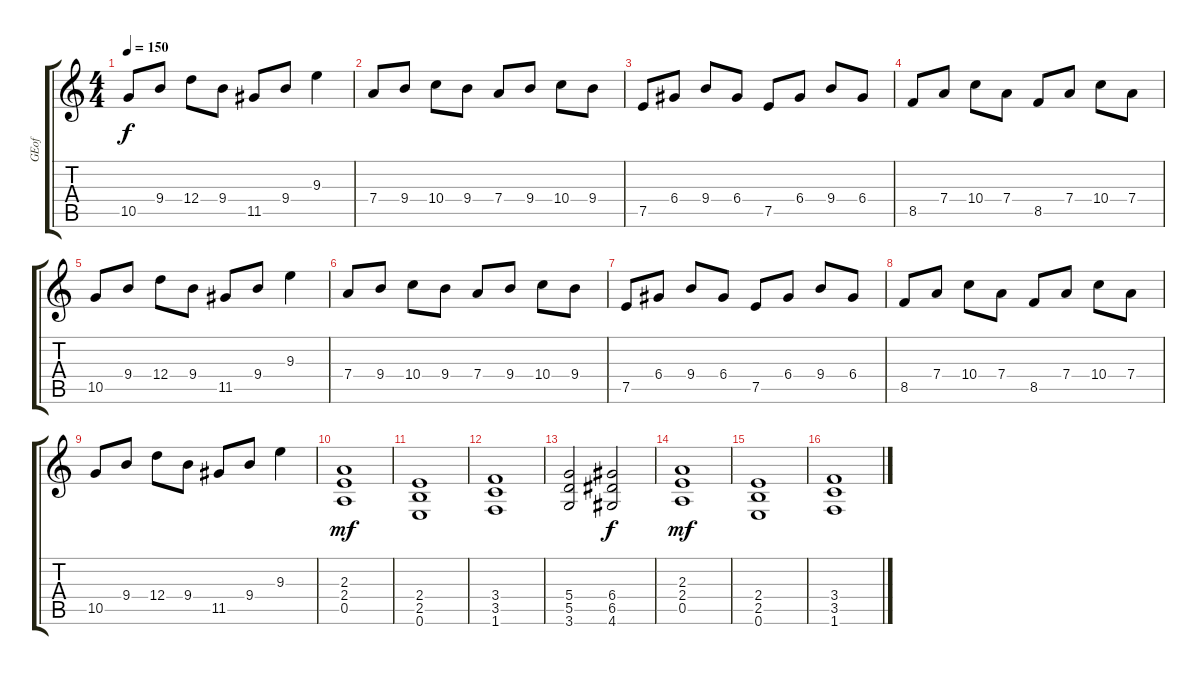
\track ("GEof" "GEof") {instrument distortionguitar}
\staff {score tabs}
\tuning (E4 B3 G3 D3 A2 E2) {hide}
\ts (4 4)
\tempo 150
\clef g2
\ks c
10.5.8{dy f} 9.4.8 12.4.8 9.4.8 11.5.8 9.4.8 9.3.4 |
7.4.8 9.4.8 10.4.8 9.4.8 7.4.8 9.4.8 10.4.8 9.4.8 |
7.5.8 6.4.8 9.4.8 6.4.8 7.5.8 6.4.8 9.4.8 6.4.8 |
8.5.8 7.4.8 10.4.8 7.4.8 8.5.8 7.4.8 10.4.8 7.4.8 |
10.5.8 9.4.8 12.4.8 9.4.8 11.5.8 9.4.8 9.3.4 |
7.4.8 9.4.8 10.4.8 9.4.8 7.4.8 9.4.8 10.4.8 9.4.8 |
7.5.8 6.4.8 9.4.8 6.4.8 7.5.8 6.4.8 9.4.8 6.4.8 |
8.5.8 7.4.8 10.4.8 7.4.8 8.5.8 7.4.8 10.4.8 7.4.8 |
10.5.8 9.4.8 12.4.8 9.4.8 11.5.8 9.4.8 9.3.4 |
(2.3 2.4 0.5).1{dy mf} |
(2.4 2.5 0.6).1 |
(3.4 3.5 1.6).1 |
(5.4 5.5 3.6).2 (6.4 6.5 4.6).2{dy f} |
(2.3 2.4 0.5).1{dy mf} |
(2.4 2.5 0.6).1 |
(3.4 3.5 1.6).1
